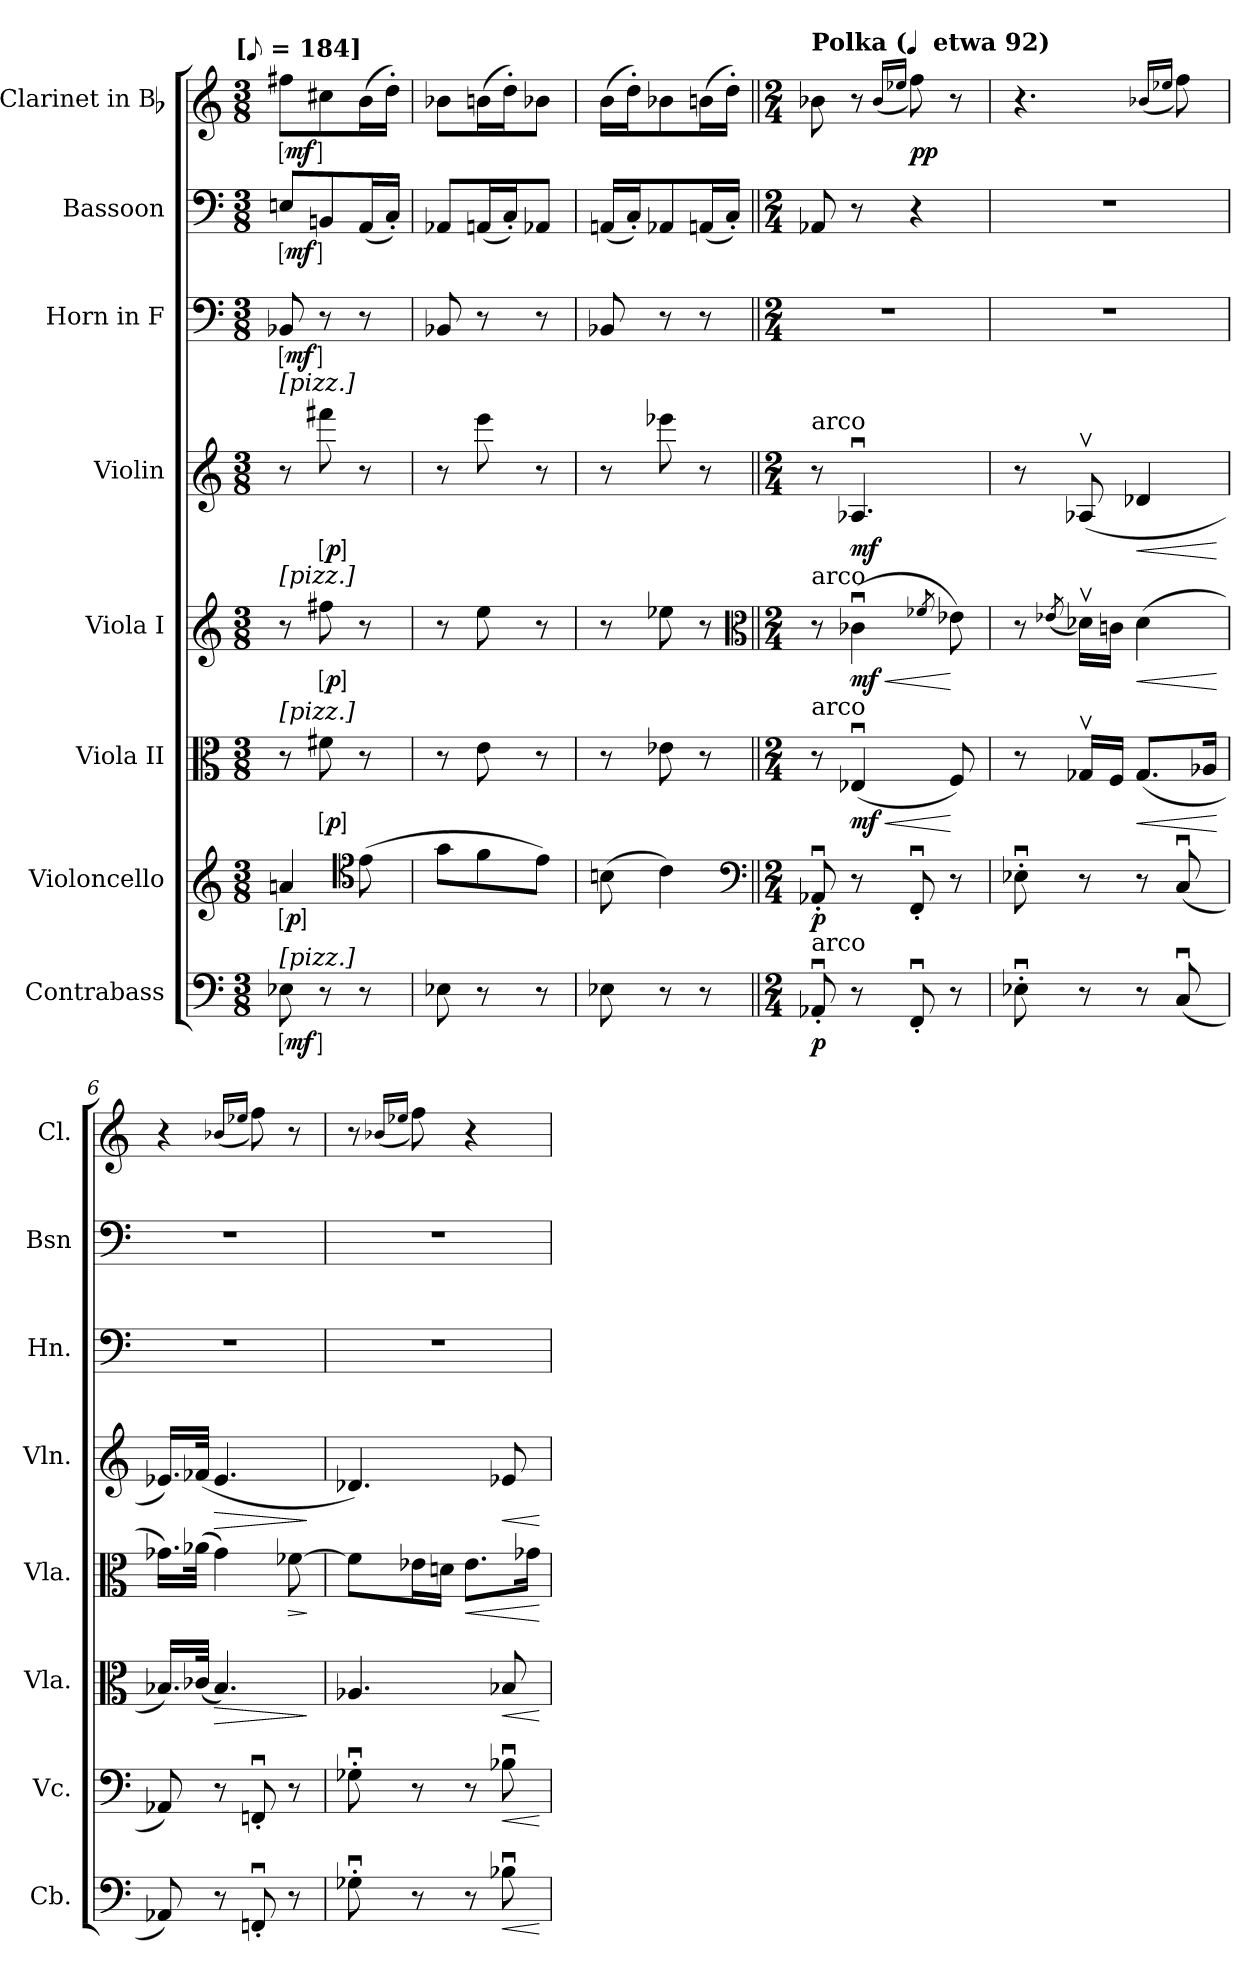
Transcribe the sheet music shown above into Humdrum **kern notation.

**kern	**dynam	**kern	**dynam	**kern	**dynam	**kern	**dynam	**kern	**dynam	**kern	**dynam	**kern	**dynam	**kern	**dynam
*part8	*part8	*part7	*part7	*part6	*part6	*part5	*part5	*part4	*part4	*part3	*part3	*part2	*part2	*part1	*part1
*staff8	*staff8	*staff7	*staff7	*staff6	*staff6	*staff5	*staff5	*staff4	*staff4	*staff3	*staff3	*staff2	*staff2	*staff1	*staff1
*I"Contrabass	*	*I"Violoncello	*	*I"Viola II	*	*I"Viola I	*	*I"Violin	*	*I"Horn in F	*	*I"Bassoon	*	*I"Clarinet in Bb	*
*I'Cb.	*	*I'Vc.	*	*I'Vla.	*	*I'Vla.	*	*I'Vln.	*	*I'Hn.	*	*I'Bsn	*	*I'Cl.	*
*clefF4	*	*clefG2	*	*clefC3	*	*clefG2	*	*clefG2	*	*clefF4	*	*clefF4	*	*clefG2	*
*ITrd7c12	*	*	*	*	*	*	*	*	*	*ITrd-3c-5	*	*	*	*ITrd1c2	*
*k[]	*	*k[]	*	*k[]	*	*k[]	*	*k[]	*	*k[b-]	*	*k[]	*	*k[b-e-]	*
!!LO:TX:omd:t=[[8th] = 184]
*M3/8	*	*M3/8	*	*M3/8	*	*M3/8	*	*M3/8	*	*M3/8	*	*M3/8	*	*M3/8	*
*MM92	*	*MM92	*	*MM92	*	*MM92	*	*MM92	*	*MM92	*	*MM92	*	*MM92	*
=1	=1	=1	=1	=1	=1	=1	=1	=1	=1	=1	=1	=1	=1	=1	=1
!	!	!	!	!	!	!	!	!LO:TX:a:t=[pizz.]	!	!	!	!	!	!	!
!	!	!	!	!	!	!LO:TX:a:t=[pizz.]	!	!	!	!	!	!	!	!	!
!	!	!	!	!LO:TX:a:t=[pizz.]	!	!	!	!	!	!	!	!	!	!	!
!LO:TX:a:t=[pizz.]	!	!	!	!	!	!	!	!	!	!	!	!	!	!	!
!	!LO:DY:ed=brack	!	!LO:DY:ed=brack	!	!	!	!	!	!	!	!LO:DY:ed=brack	!	!LO:DY:ed=brack	!	!LO:DY:ed=brack
8EE-Xi	mf	4ani	p	8r	.	8r	.	8r	.	8E-X	mf	8EnL	mf	8eenL	mf
!	!	!	!	!	!LO:DY:ed=brack	!	!LO:DY:ed=brack	!	!LO:DY:ed=brack	!	!	!	!	!	!
8r	.	.	.	8f#X	p	8ff#X	p	8fff#X	p	8r	.	8BBni	.	8bni	.
*	*	*clefC4	*	*	*	*	*	*	*	*	*	*	*	*	*
8r	.	(8e	.	8r	.	8r	.	8r	.	8r	.	(16AAL	.	(16aL	.
.	.	.	.	.	.	.	.	.	.	.	.	16C'JJ)	.	16cc'JJ)	.
=2	=2	=2	=2	=2	=2	=2	=2	=2	=2	=2	=2	=2	=2	=2	=2
8EE-X	.	8gL	.	8r	.	8r	.	8r	.	8E-X	.	8AA-XL	.	8a-XL	.
8r	.	8f	.	8e	.	8ee	.	8eee	.	8r	.	(16AAnL	.	(16anL	.
.	.	.	.	.	.	.	.	.	.	.	.	16C'J)	.	16cc'J)	.
8r	.	8eJ)	.	8r	.	8r	.	8r	.	8r	.	8AA-XJ	.	8a-XJ	.
=3	=3	=3	=3	=3	=3	=3	=3	=3	=3	=3	=3	=3	=3	=3	=3
8EE-X	.	(8Bn	.	8r	.	8r	.	8r	.	8E-X	.	(16AAnLL	.	(16aLL	.
.	.	.	.	.	.	.	.	.	.	.	.	16C'J)	.	16cc'J)	.
8r	.	4c)	.	8e-X	.	8ee-X	.	8eee-X	.	8r	.	8AA-X	.	8a-X	.
8r	.	.	.	8r	.	8r	.	8r	.	8r	.	(16AAnL	.	(16anL	.
.	.	.	.	.	.	.	.	.	.	.	.	16C'JJ)	.	16cc'JJ)	.
*	*	*clefF4	*	*	*	*clefC3	*	*	*	*	*	*	*	*	*
=4||	=4||	=4||	=4||	=4||	=4||	=4||	=4||	=4||	=4||	=4||	=4||	=4||	=4||	=4||	=4||
*M2/4	*	*M2/4	*	*M2/4	*	*M2/4	*	*M2/4	*	*M2/4	*	*M2/4	*	*M2/4	*
!	!	!	!	!	!	!	!	!	!	!	!	!	!	!LO:TX:a:B:t=Polka ([quarter]  etwa 92)	!
!	!	!	!	!	!	!	!	!LO:TX:a:t=arco	!	!	!	!	!	!	!
!	!	!	!	!	!	!LO:TX:a:t=arco	!	!	!	!	!	!	!	!	!
!	!	!	!	!LO:TX:a:t=arco	!	!	!	!	!	!	!	!	!	!	!
!LO:TX:a:t=arco	!	!	!	!	!	!	!	!	!	!	!	!	!	!	!
8AAA-X'u	p	8AA-X'u	p	8r	.	8r	.	8r	.	2r	.	8AA-X	.	8a-X	.
!	!	!	!	!	!LO:HP:b	!	!LO:HP:b	!	!	!	!	!	!	!	!
8r	.	8r	.	(4E-Xu	< mf	(4c-Xu	< mf	4.A-Xu	mf	.	.	8r	.	8r	.
.	.	.	.	.	.	.	.	.	.	.	.	.	.	(16qqa-/LL	.
.	.	.	.	.	.	.	.	.	.	.	.	.	.	16qqdd-X/JJ	.
8FFF'u	.	8FF'u	.	.	.	.	.	.	.	.	.	4r	.	8ee-)	pp
.	.	.	.	.	.	8qf-X/	.	.	.	.	.	.	.	.	.
8r	.	8r	.	8F)	[	8e-X)	[	.	.	.	.	.	.	8r	.
=5	=5	=5	=5	=5	=5	=5	=5	=5	=5	=5	=5	=5	=5	=5	=5
8EE-X'u	.	8E-X'u	.	8r	.	8r	.	8r	.	2r	.	2r	.	4.r	.
.	.	.	.	.	.	(8qe-X/	.	.	.	.	.	.	.	.	.
8r	.	8r	.	16G-XvLL	.	16d-XvLL)	.	(8A-Xv	.	.	.	.	.	.	.
.	.	.	.	16FJJ	.	16cnJJ	.	.	.	.	.	.	.	.	.
!	!	!	!	!	!LO:HP:b	!	!LO:HP:b	!	!LO:HP:b	!	!	!	!	!	!
8r	.	8r	.	(8.G-L	<	(4d-	<	4d-X	<	.	.	.	.	.	.
.	.	.	.	.	.	.	.	.	.	.	.	.	.	(16qqa-X/LL	.
.	.	.	.	.	.	.	.	.	.	.	.	.	.	16qqdd-X/JJ	.
(8CCu	.	(8Cu	.	.	.	.	.	.	.	.	.	.	.	8ee-)	.
.	.	.	.	16A-XJk	.	.	.	.	.	.	.	.	.	.	.
.	.	.	.	.	[	.	[	.	[	.	.	.	.	.	.
=6	=6	=6	=6	=6	=6	=6	=6	=6	=6	=6	=6	=6	=6	=6	=6
8AAA-X)	.	8AA-X)	.	16.B-XLL)	.	16.g-XLL)	.	16.e-XLL)	.	2r	.	2r	.	4r	.
.	.	.	.	(32c-XJJk	.	(32a-XJJk	.	(32f-XJJk	.	.	.	.	.	.	.
!	!	!	!	!	!LO:HP:b	!	!	!	!LO:HP:b	!	!	!	!	!	!
8r	.	8r	.	4.B-)	>	4g-)	.	4.e-	>	.	.	.	.	.	.
.	.	.	.	.	.	.	.	.	.	.	.	.	.	(16qqa-X/LL	.
.	.	.	.	.	.	.	.	.	.	.	.	.	.	16qqdd-X/JJ	.
8FFFn'u	.	8FFn'u	.	.	.	.	.	.	.	.	.	.	.	8ee-)	.
!	!	!	!	!	!	!	!LO:HP:b	!	!	!	!	!	!	!	!
8r	.	8r	.	.	.	[8f-X	>	.	.	.	.	.	.	8r	.
.	.	.	.	.	]	.	]	.	]	.	.	.	.	.	.
=7	=7	=7	=7	=7	=7	=7	=7	=7	=7	=7	=7	=7	=7	=7	=7
8GG-X'u	.	8G-X'u	.	4.A-X	.	8f-L]	.	4.d-X)	.	2r	.	2r	.	8r	.
.	.	.	.	.	.	.	.	.	.	.	.	.	.	(16qqa-X/LL	.
.	.	.	.	.	.	.	.	.	.	.	.	.	.	16qqdd-X/JJ	.
8r	.	8r	.	.	.	16e-XL	.	.	.	.	.	.	.	8ee-)	.
.	.	.	.	.	.	16dnJJ	.	.	.	.	.	.	.	.	.
!	!	!	!	!	!	!	!LO:HP:b	!	!	!	!	!	!	!	!
8r	.	8r	.	.	.	8.e-L	<	.	.	.	.	.	.	4r	.
!	!LO:HP:b	!	!LO:HP:b	!	!LO:HP:b	!	!	!	!LO:HP:b	!	!	!	!	!	!
8BB-Xuj	<	8B-Xuj	<	8B-Xj	<	.	.	8e-Xj	<	.	.	.	.	.	.
.	.	.	.	.	.	16g-XjJk	.	.	.	.	.	.	.	.	.
.	[	.	[	.	[	.	[	.	[	.	.	.	.	.	.
=	=	=	=	=	=	=	=	=	=	=	=	=	=	=	=
*-	*-	*-	*-	*-	*-	*-	*-	*-	*-	*-	*-	*-	*-	*-	*-
